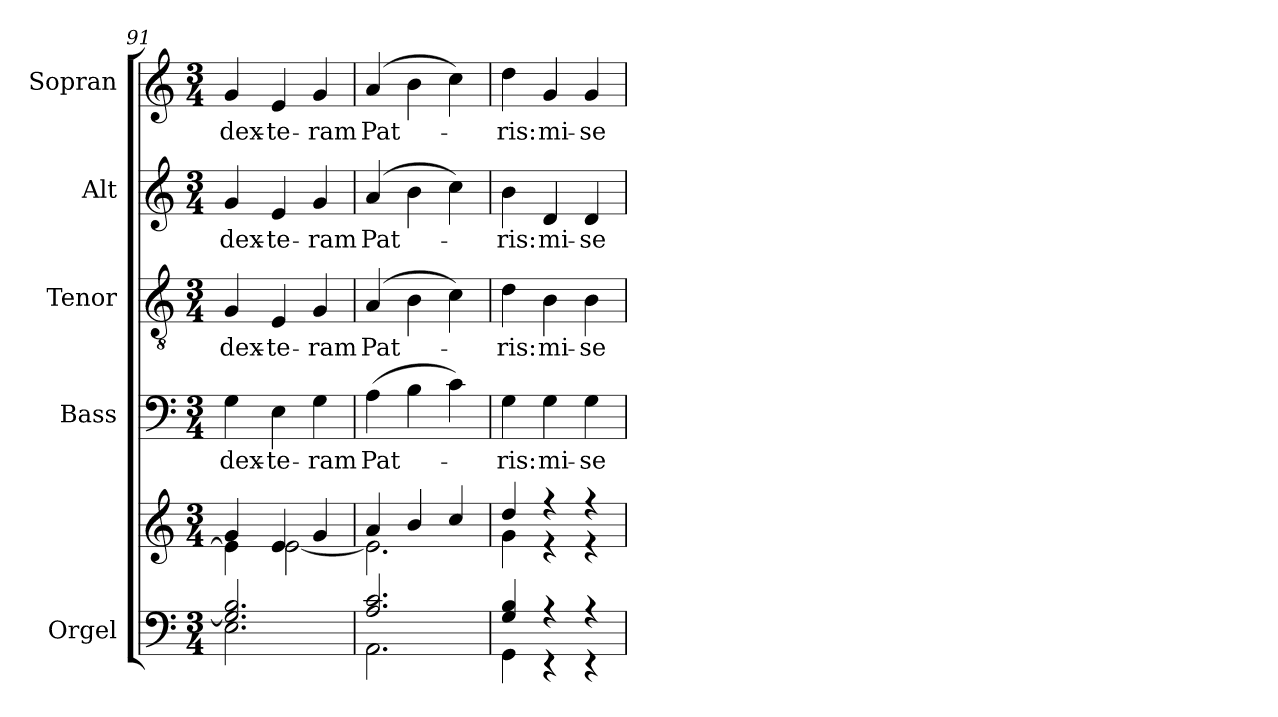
**kern	**kern	**kern	**text	**kern	**text	**kern	**text	**kern	**text
*part5	*part5	*part4	*part4	*part3	*part3	*part2	*part2	*part1	*part1
*staff6	*staff5	*staff4	*staff4	*staff3	*staff3	*staff2	*staff2	*staff1	*staff1
*I"Orgel	*	*I"Bass	*	*I"Tenor	*	*I"Alt	*	*I"Sopran	*
*I'Org.	*	*I'B.	*	*I'T.	*	*I'A.	*	*I'S.	*
*clefF4	*clefG2	*clefF4	*	*clefGv2	*	*clefG2	*	*clefG2	*
*k[]	*k[]	*k[]	*	*k[]	*	*k[]	*	*k[]	*
*C:	*C:	*C:	*	*C:	*	*C:	*	*C:	*
*M3/4	*M3/4	*M3/4	*	*M3/4	*	*M3/4	*	*M3/4	*
=91	=91	=91	=91	=91	=91	=91	=91	=91	=91
*^	*^	*	*	*	*	*	*	*	*
!	!	!	!	!	!LO:LY:b	!	!LO:LY:b	!	!LO:LY:b	!	!LO:LY:b
2.G/] 2.B/	2.E\	4g/	4e\]	4G\	dex-	4G/	dex-	4g/	dex-	4g/	dex-
!	!	!	!	!	!LO:LY:b	!	!LO:LY:b	!	!LO:LY:b	!	!LO:LY:b
.	.	4e/	[<2e\	4E\	-te-	4E/	-te-	4e/	-te-	4e/	-te-
!	!	!	!	!	!LO:LY:b	!	!LO:LY:b	!	!LO:LY:b	!	!LO:LY:b
.	.	4g/	.	4G\	-ram	4G/	-ram	4g/	-ram	4g/	-ram
!!LO:PB:g=z
=92	=92	=92	=92	=92	=92	=92	=92	=92	=92	=92	=92
!	!	!	!	!	!LO:LY:b	!	!LO:LY:b	!	!LO:LY:b	!	!LO:LY:b
2.A/ 2.c/	2.AA\	4a/	2.e\]	(>4A\	Pat-	(4A/	Pat-	(4a/	Pat-	(4a/	Pat-
.	.	4b/	.	4B\	.	4B\	.	4b\	.	4b\	.
.	.	4cc/	.	4c\)	.	4c\)	.	4cc\)	.	4cc\)	.
=93	=93	=93	=93	=93	=93	=93	=93	=93	=93	=93	=93
!	!	!	!	!	!LO:LY:b	!	!LO:LY:b	!	!LO:LY:b	!	!LO:LY:b
4G/ 4B/	4GG\	4dd/	4g\	4G\	-ris:	4d\	-ris:	4b\	-ris:	4dd\	-ris:
!	!	!	!	!	!LO:LY:b	!	!LO:LY:b	!	!LO:LY:b	!	!LO:LY:b
4r	4r	4r	4r	4G\	mi-	4B\	mi-	4d/	mi-	4g/	mi-
!	!	!	!	!	!LO:LY:b	!	!LO:LY:b	!	!LO:LY:b	!	!LO:LY:b
4r	4r	4r	4r	4G\	-se-	4B\	-se-	4d/	-se-	4g/	-se-
*v	*v	*	*	*	*	*	*	*	*	*	*
*	*v	*v	*	*	*	*	*	*	*	*
=	=	=	=	=	=	=	=	=	=
*-	*-	*-	*-	*-	*-	*-	*-	*-	*-
